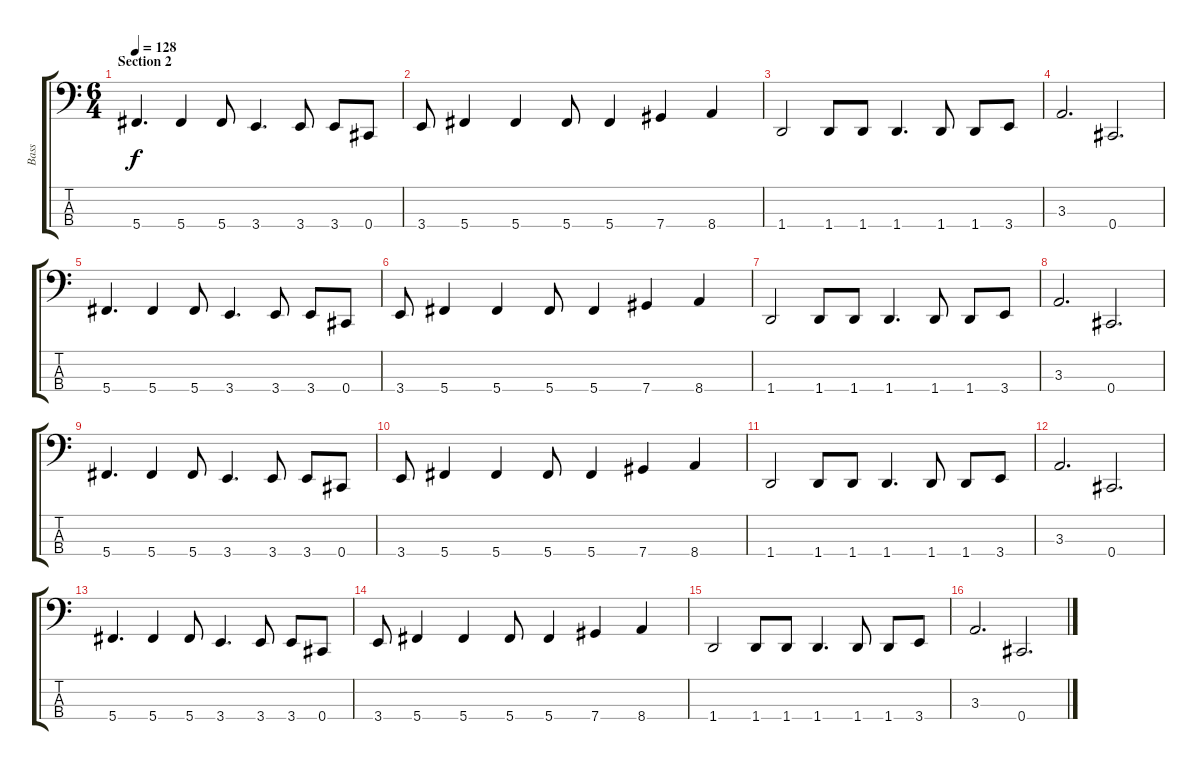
\track ("Bass" "Bass") {instrument electricbasspick}
\staff {score tabs}
\tuning (E2 B1 Gb1 Db1) {hide}
\ts (6 4)
\section ("" "Section 2")
\tempo 128
\clef f4
\ks c
5.4.4{d dy f} 5.4.4 5.4.8 3.4.4{d} 3.4.8 3.4.8 0.4.8 |
3.4.8 5.4.4 5.4.4 5.4.8 5.4.4 7.4.4 8.4.4 |
1.4.2 1.4.8 1.4.8 1.4.4{d} 1.4.8 1.4.8 3.4.8 |
3.3.2{d} 0.4.2{d} |
5.4.4{d} 5.4.4 5.4.8 3.4.4{d} 3.4.8 3.4.8 0.4.8 |
3.4.8 5.4.4 5.4.4 5.4.8 5.4.4 7.4.4 8.4.4 |
1.4.2 1.4.8 1.4.8 1.4.4{d} 1.4.8 1.4.8 3.4.8 |
3.3.2{d} 0.4.2{d} |
5.4.4{d} 5.4.4 5.4.8 3.4.4{d} 3.4.8 3.4.8 0.4.8 |
3.4.8 5.4.4 5.4.4 5.4.8 5.4.4 7.4.4 8.4.4 |
1.4.2 1.4.8 1.4.8 1.4.4{d} 1.4.8 1.4.8 3.4.8 |
3.3.2{d} 0.4.2{d} |
5.4.4{d} 5.4.4 5.4.8 3.4.4{d} 3.4.8 3.4.8 0.4.8 |
3.4.8 5.4.4 5.4.4 5.4.8 5.4.4 7.4.4 8.4.4 |
1.4.2 1.4.8 1.4.8 1.4.4{d} 1.4.8 1.4.8 3.4.8 |
3.3.2{d} 0.4.2{d}
